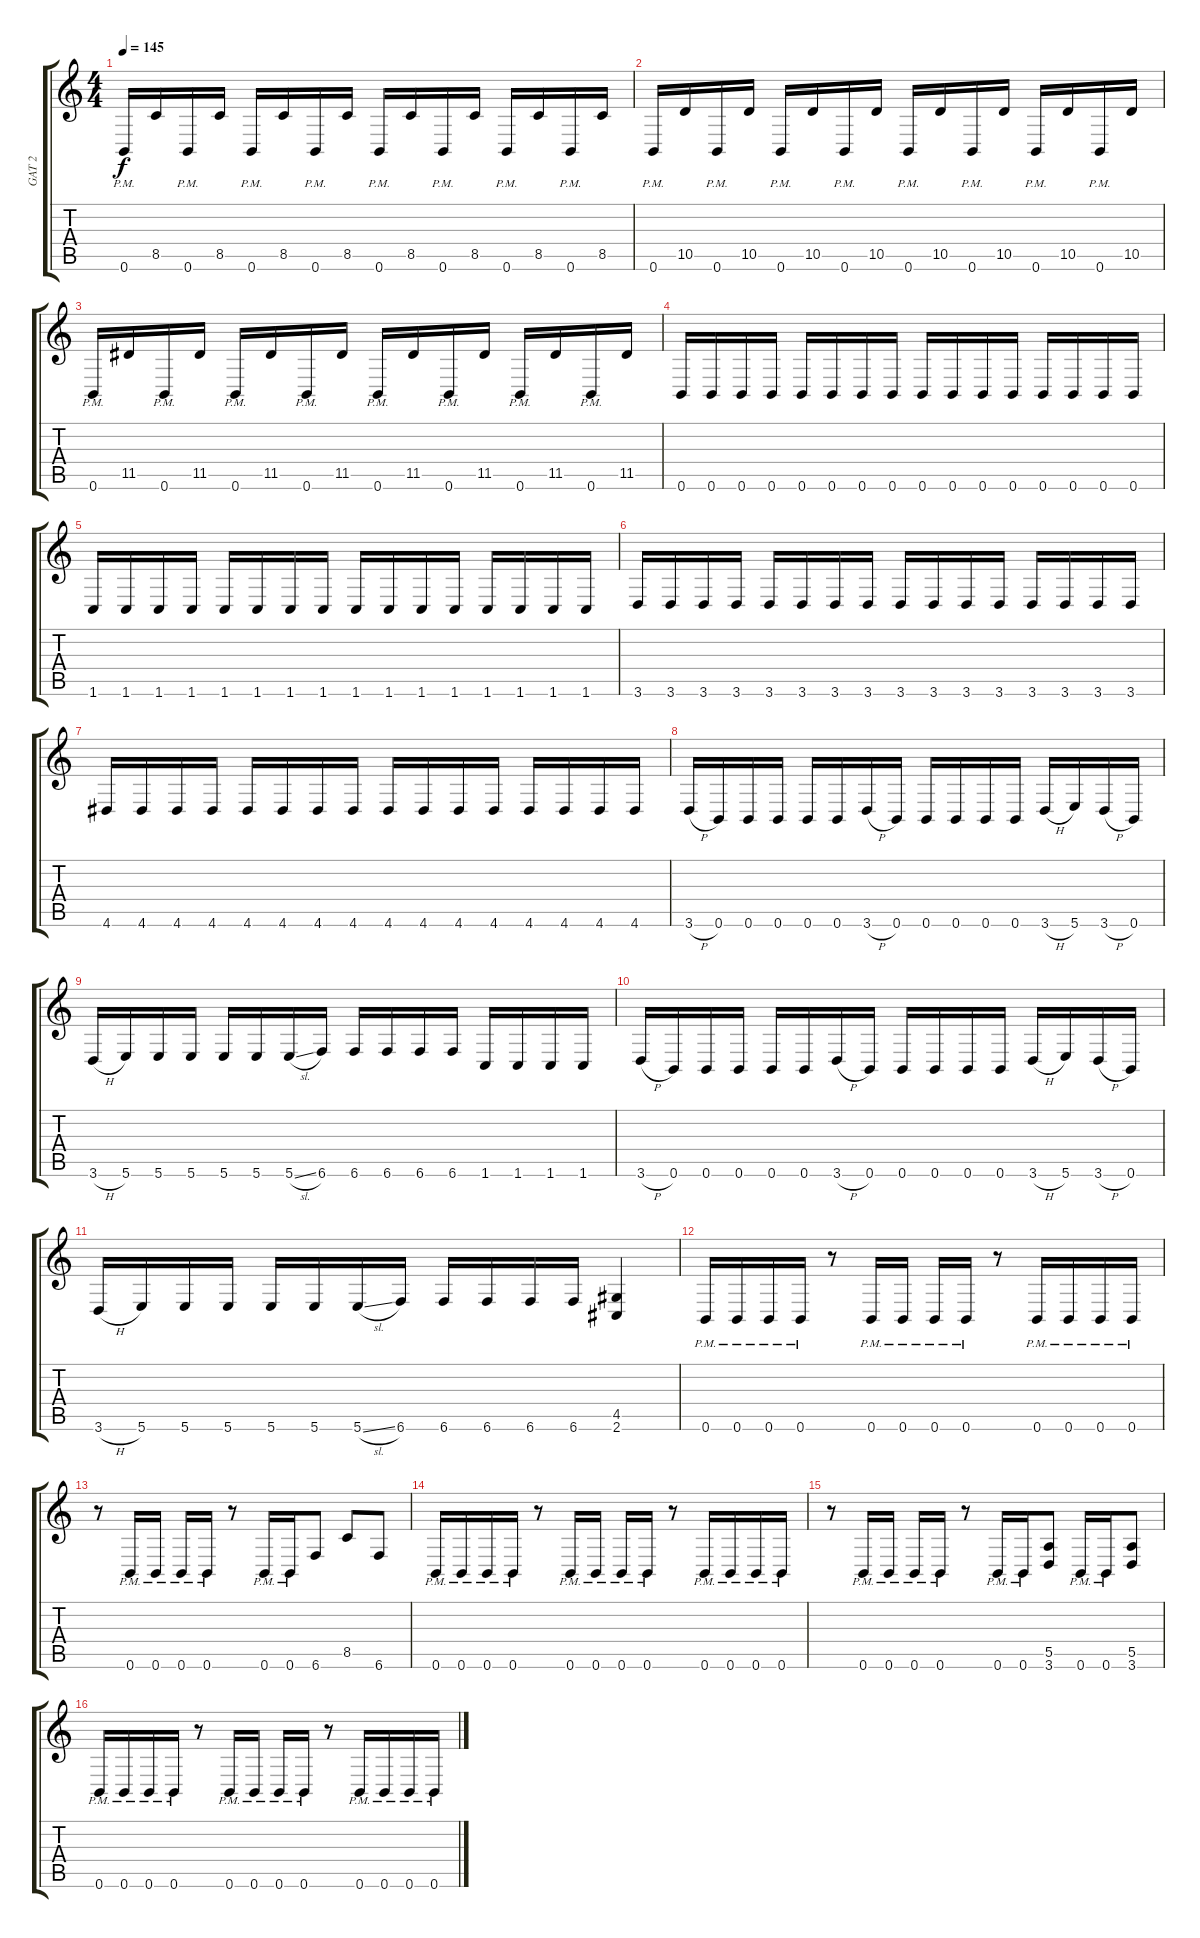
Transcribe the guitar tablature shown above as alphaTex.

\track ("GAT 2" "GAT 2") {instrument distortionguitar}
\staff {score tabs}
\tuning (B3 Gb3 D3 A2 E2 B1) {hide}
\ts (4 4)
\tempo 145
\clef g2
\ks c
0.6{pm}.16{dy f} 8.5.16 0.6{pm}.16 8.5.16 0.6{pm}.16 8.5.16 0.6{pm}.16 8.5.16 0.6{pm}.16 8.5.16 0.6{pm}.16 8.5.16 0.6{pm}.16 8.5.16 0.6{pm}.16 8.5.16 |
0.6{pm}.16 10.5.16 0.6{pm}.16 10.5.16 0.6{pm}.16 10.5.16 0.6{pm}.16 10.5.16 0.6{pm}.16 10.5.16 0.6{pm}.16 10.5.16 0.6{pm}.16 10.5.16 0.6{pm}.16 10.5.16 |
0.6{pm}.16 11.5.16 0.6{pm}.16 11.5.16 0.6{pm}.16 11.5.16 0.6{pm}.16 11.5.16 0.6{pm}.16 11.5.16 0.6{pm}.16 11.5.16 0.6{pm}.16 11.5.16 0.6{pm}.16 11.5.16 |
0.6.16 0.6.16 0.6.16 0.6.16 0.6.16 0.6.16 0.6.16 0.6.16 0.6.16 0.6.16 0.6.16 0.6.16 0.6.16 0.6.16 0.6.16 0.6.16 |
1.6.16 1.6.16 1.6.16 1.6.16 1.6.16 1.6.16 1.6.16 1.6.16 1.6.16 1.6.16 1.6.16 1.6.16 1.6.16 1.6.16 1.6.16 1.6.16 |
3.6.16 3.6.16 3.6.16 3.6.16 3.6.16 3.6.16 3.6.16 3.6.16 3.6.16 3.6.16 3.6.16 3.6.16 3.6.16 3.6.16 3.6.16 3.6.16 |
4.6.16 4.6.16 4.6.16 4.6.16 4.6.16 4.6.16 4.6.16 4.6.16 4.6.16 4.6.16 4.6.16 4.6.16 4.6.16 4.6.16 4.6.16 4.6.16 |
3.6{h}.16 0.6.16 0.6.16 0.6.16 0.6.16 0.6.16 3.6{h}.16 0.6.16 0.6.16 0.6.16 0.6.16 0.6.16 3.6{h}.16 5.6.16 3.6{h}.16 0.6.16 |
3.6{h}.16 5.6.16 5.6.16 5.6.16 5.6.16 5.6.16 5.6{sl}.16 6.6.16 6.6.16 6.6.16 6.6.16 6.6.16 1.6.16 1.6.16 1.6.16 1.6.16 |
3.6{h}.16 0.6.16 0.6.16 0.6.16 0.6.16 0.6.16 3.6{h}.16 0.6.16 0.6.16 0.6.16 0.6.16 0.6.16 3.6{h}.16 5.6.16 3.6{h}.16 0.6.16 |
3.6{h}.16 5.6.16 5.6.16 5.6.16 5.6.16 5.6.16 5.6{sl}.16 6.6.16 6.6.16 6.6.16 6.6.16 6.6.16 (4.5 2.6).4 |
0.6{pm}.16 0.6{pm}.16 0.6{pm}.16 0.6{pm}.16 r.8 0.6{pm}.16 0.6{pm}.16 0.6{pm}.16 0.6{pm}.16 r.8 0.6{pm}.16 0.6{pm}.16 0.6{pm}.16 0.6{pm}.16 |
r.8 0.6{pm}.16 0.6{pm}.16 0.6{pm}.16 0.6{pm}.16 r.8 0.6{pm}.16 0.6{pm}.16 6.6.8 8.5.8 6.6.8 |
0.6{pm}.16 0.6{pm}.16 0.6{pm}.16 0.6{pm}.16 r.8 0.6{pm}.16 0.6{pm}.16 0.6{pm}.16 0.6{pm}.16 r.8 0.6{pm}.16 0.6{pm}.16 0.6{pm}.16 0.6{pm}.16 |
r.8 0.6{pm}.16 0.6{pm}.16 0.6{pm}.16 0.6{pm}.16 r.8 0.6{pm}.16 0.6{pm}.16 (5.5 3.6).8 0.6{pm}.16 0.6{pm}.16 (5.5 3.6).8 |
0.6{pm}.16 0.6{pm}.16 0.6{pm}.16 0.6{pm}.16 r.8 0.6{pm}.16 0.6{pm}.16 0.6{pm}.16 0.6{pm}.16 r.8 0.6{pm}.16 0.6{pm}.16 0.6{pm}.16 0.6{pm}.16
